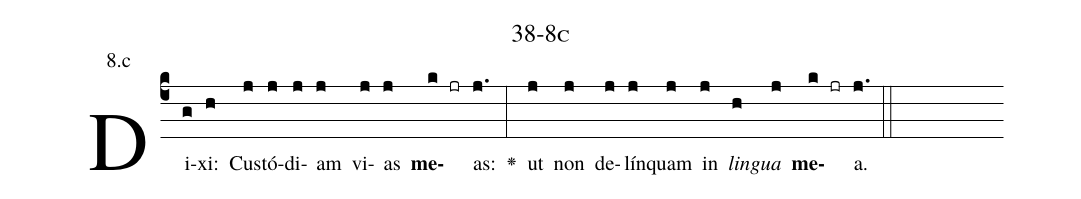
name: 38-8c;
annotation: 8.c;
%%
(c4)Di(g)xi:(h) Cus(j)tó(j)di(j)am(j) vi(j)as(j) <b>me</b>(k jr)as:(j.) <v>\greheightstar</v>(:) ut(j) non(j) de(j)lín(j)quam(j) in(j) <i>lin</i>(h)<i>gua</i>(j) <b>me</b>(k jr)a.(j.) (::)


%E(j) u(j) o(h) u(j) a(k) e.(j.) (::)
